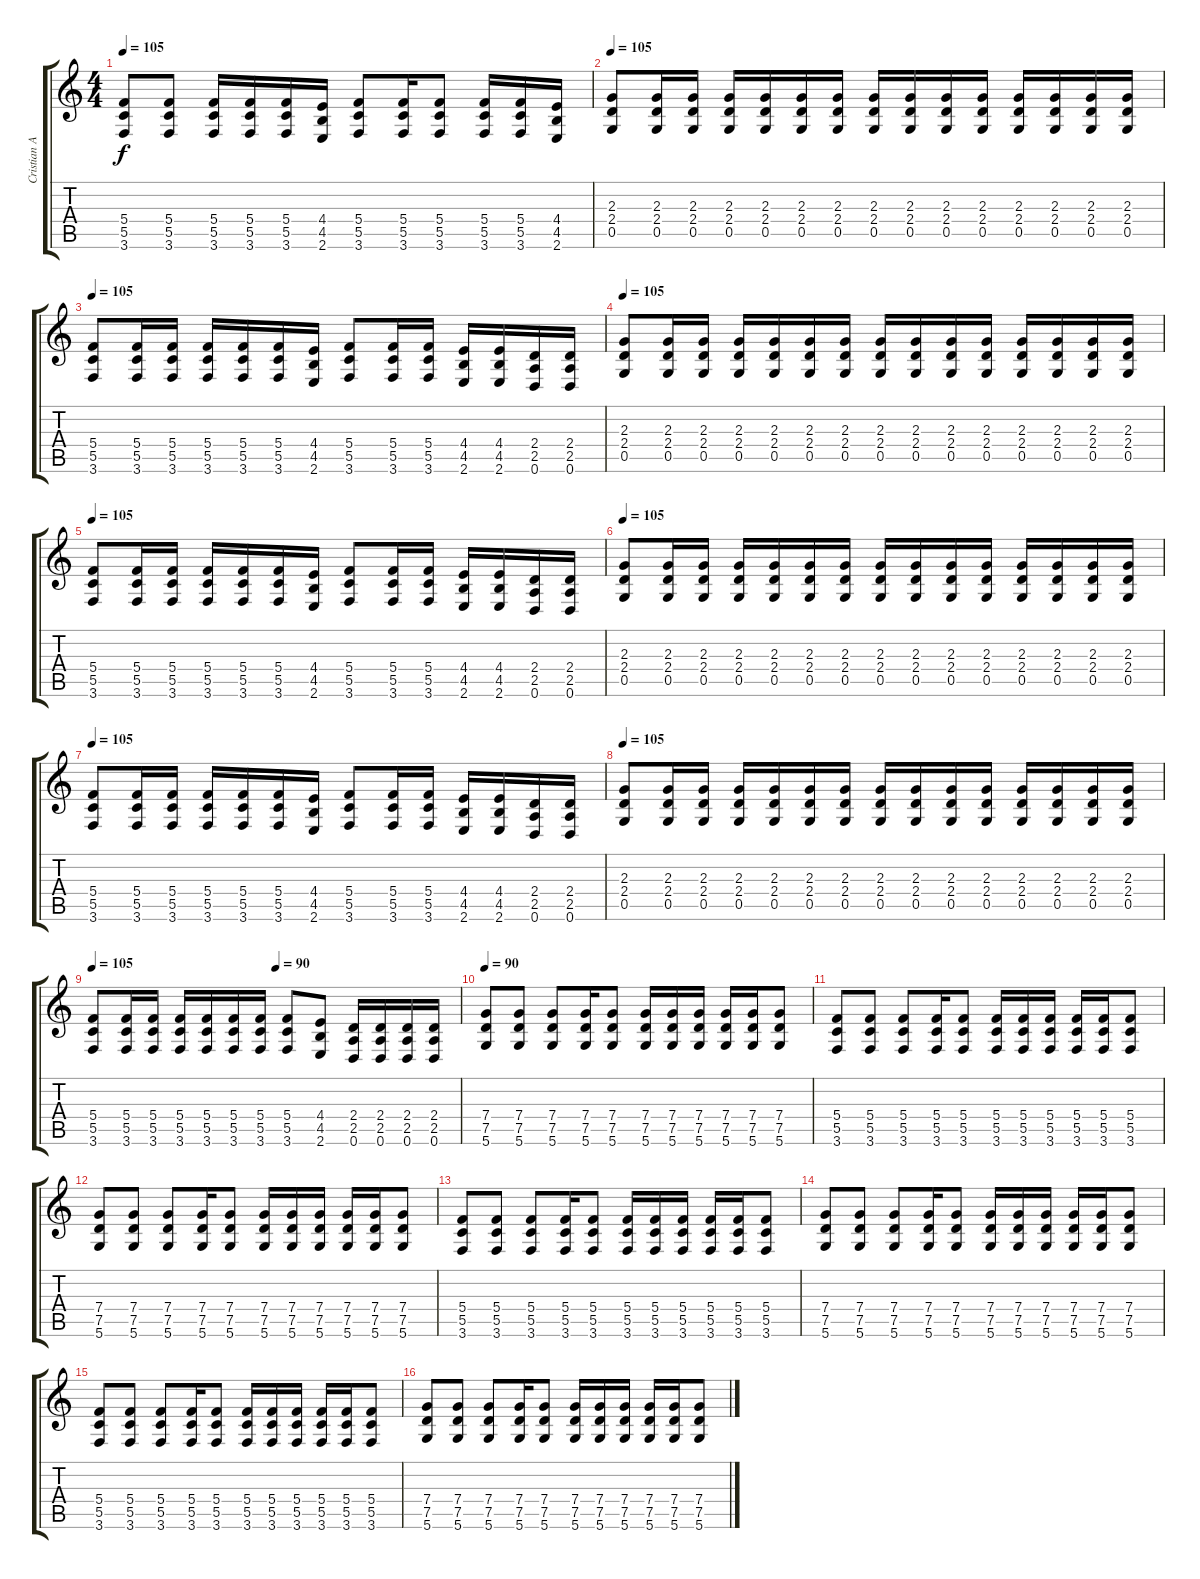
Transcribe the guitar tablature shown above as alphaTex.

\track ("Cristian Aldana (Guitarra 2)" "Cristian A") {instrument distortionguitar}
\staff {score tabs}
\tuning (D4 A3 F3 C3 G2 D2) {hide}
\ts (4 4)
\tempo 105
\clef g2
\ks c
(5.4 5.5 3.6).8{dy f} (5.4 5.5 3.6).8 (5.4 5.5 3.6).16 (5.4 5.5 3.6).16 (5.4 5.5 3.6).16 (4.4 4.5 2.6).16 (5.4 5.5 3.6).8 (5.4 5.5 3.6).16 (5.4 5.5 3.6).8 (5.4 5.5 3.6).16 (5.4 5.5 3.6).16 (4.4 4.5 2.6).16 |
\tempo 105
(2.3 2.4 0.5).8 (2.3 2.4 0.5).16 (2.3 2.4 0.5).16 (2.3 2.4 0.5).16 (2.3 2.4 0.5).16 (2.3 2.4 0.5).16 (2.3 2.4 0.5).16 (2.3 2.4 0.5).16 (2.3 2.4 0.5).16 (2.3 2.4 0.5).16 (2.3 2.4 0.5).16 (2.3 2.4 0.5).16 (2.3 2.4 0.5).16 (2.3 2.4 0.5).16 (2.3 2.4 0.5).16 |
\tempo 105
(5.4 5.5 3.6).8 (5.4 5.5 3.6).16 (5.4 5.5 3.6).16 (5.4 5.5 3.6).16 (5.4 5.5 3.6).16 (5.4 5.5 3.6).16 (4.4 4.5 2.6).16 (5.4 5.5 3.6).8 (5.4 5.5 3.6).16 (5.4 5.5 3.6).16 (4.4 4.5 2.6).16 (4.4 4.5 2.6).16 (2.4 2.5 0.6).16 (2.4 2.5 0.6).16 |
\tempo 105
(2.3 2.4 0.5).8 (2.3 2.4 0.5).16 (2.3 2.4 0.5).16 (2.3 2.4 0.5).16 (2.3 2.4 0.5).16 (2.3 2.4 0.5).16 (2.3 2.4 0.5).16 (2.3 2.4 0.5).16 (2.3 2.4 0.5).16 (2.3 2.4 0.5).16 (2.3 2.4 0.5).16 (2.3 2.4 0.5).16 (2.3 2.4 0.5).16 (2.3 2.4 0.5).16 (2.3 2.4 0.5).16 |
\tempo 105
(5.4 5.5 3.6).8 (5.4 5.5 3.6).16 (5.4 5.5 3.6).16 (5.4 5.5 3.6).16 (5.4 5.5 3.6).16 (5.4 5.5 3.6).16 (4.4 4.5 2.6).16 (5.4 5.5 3.6).8 (5.4 5.5 3.6).16 (5.4 5.5 3.6).16 (4.4 4.5 2.6).16 (4.4 4.5 2.6).16 (2.4 2.5 0.6).16 (2.4 2.5 0.6).16 |
\tempo 105
(2.3 2.4 0.5).8 (2.3 2.4 0.5).16 (2.3 2.4 0.5).16 (2.3 2.4 0.5).16 (2.3 2.4 0.5).16 (2.3 2.4 0.5).16 (2.3 2.4 0.5).16 (2.3 2.4 0.5).16 (2.3 2.4 0.5).16 (2.3 2.4 0.5).16 (2.3 2.4 0.5).16 (2.3 2.4 0.5).16 (2.3 2.4 0.5).16 (2.3 2.4 0.5).16 (2.3 2.4 0.5).16 |
\tempo 105
(5.4 5.5 3.6).8 (5.4 5.5 3.6).16 (5.4 5.5 3.6).16 (5.4 5.5 3.6).16 (5.4 5.5 3.6).16 (5.4 5.5 3.6).16 (4.4 4.5 2.6).16 (5.4 5.5 3.6).8 (5.4 5.5 3.6).16 (5.4 5.5 3.6).16 (4.4 4.5 2.6).16 (4.4 4.5 2.6).16 (2.4 2.5 0.6).16 (2.4 2.5 0.6).16 |
\tempo 105
(2.3 2.4 0.5).8 (2.3 2.4 0.5).16 (2.3 2.4 0.5).16 (2.3 2.4 0.5).16 (2.3 2.4 0.5).16 (2.3 2.4 0.5).16 (2.3 2.4 0.5).16 (2.3 2.4 0.5).16 (2.3 2.4 0.5).16 (2.3 2.4 0.5).16 (2.3 2.4 0.5).16 (2.3 2.4 0.5).16 (2.3 2.4 0.5).16 (2.3 2.4 0.5).16 (2.3 2.4 0.5).16 |
\tempo 105
\tempo (90 0.5)
(5.4 5.5 3.6).8 (5.4 5.5 3.6).16 (5.4 5.5 3.6).16 (5.4 5.5 3.6).16 (5.4 5.5 3.6).16 (5.4 5.5 3.6).16 (5.4 5.5 3.6).16 (5.4 5.5 3.6).8 (4.4 4.5 2.6).8 (2.4 2.5 0.6).16 (2.4 2.5 0.6).16 (2.4 2.5 0.6).16 (2.4 2.5 0.6).16 |
\tempo 90
(7.4 7.5 5.6).8 (7.4 7.5 5.6).8 (7.4 7.5 5.6).8 (7.4 7.5 5.6).16 (7.4 7.5 5.6).8 (7.4 7.5 5.6).16 (7.4 7.5 5.6).16 (7.4 7.5 5.6).16 (7.4 7.5 5.6).16 (7.4 7.5 5.6).16 (7.4 7.5 5.6).8 |
(5.4 5.5 3.6).8 (5.4 5.5 3.6).8 (5.4 5.5 3.6).8 (5.4 5.5 3.6).16 (5.4 5.5 3.6).8 (5.4 5.5 3.6).16 (5.4 5.5 3.6).16 (5.4 5.5 3.6).16 (5.4 5.5 3.6).16 (5.4 5.5 3.6).16 (5.4 5.5 3.6).8 |
(7.4 7.5 5.6).8 (7.4 7.5 5.6).8 (7.4 7.5 5.6).8 (7.4 7.5 5.6).16 (7.4 7.5 5.6).8 (7.4 7.5 5.6).16 (7.4 7.5 5.6).16 (7.4 7.5 5.6).16 (7.4 7.5 5.6).16 (7.4 7.5 5.6).16 (7.4 7.5 5.6).8 |
(5.4 5.5 3.6).8 (5.4 5.5 3.6).8 (5.4 5.5 3.6).8 (5.4 5.5 3.6).16 (5.4 5.5 3.6).8 (5.4 5.5 3.6).16 (5.4 5.5 3.6).16 (5.4 5.5 3.6).16 (5.4 5.5 3.6).16 (5.4 5.5 3.6).16 (5.4 5.5 3.6).8 |
(7.4 7.5 5.6).8 (7.4 7.5 5.6).8 (7.4 7.5 5.6).8 (7.4 7.5 5.6).16 (7.4 7.5 5.6).8 (7.4 7.5 5.6).16 (7.4 7.5 5.6).16 (7.4 7.5 5.6).16 (7.4 7.5 5.6).16 (7.4 7.5 5.6).16 (7.4 7.5 5.6).8 |
(5.4 5.5 3.6).8 (5.4 5.5 3.6).8 (5.4 5.5 3.6).8 (5.4 5.5 3.6).16 (5.4 5.5 3.6).8 (5.4 5.5 3.6).16 (5.4 5.5 3.6).16 (5.4 5.5 3.6).16 (5.4 5.5 3.6).16 (5.4 5.5 3.6).16 (5.4 5.5 3.6).8 |
(7.4 7.5 5.6).8 (7.4 7.5 5.6).8 (7.4 7.5 5.6).8 (7.4 7.5 5.6).16 (7.4 7.5 5.6).8 (7.4 7.5 5.6).16 (7.4 7.5 5.6).16 (7.4 7.5 5.6).16 (7.4 7.5 5.6).16 (7.4 7.5 5.6).16 (7.4 7.5 5.6).8
